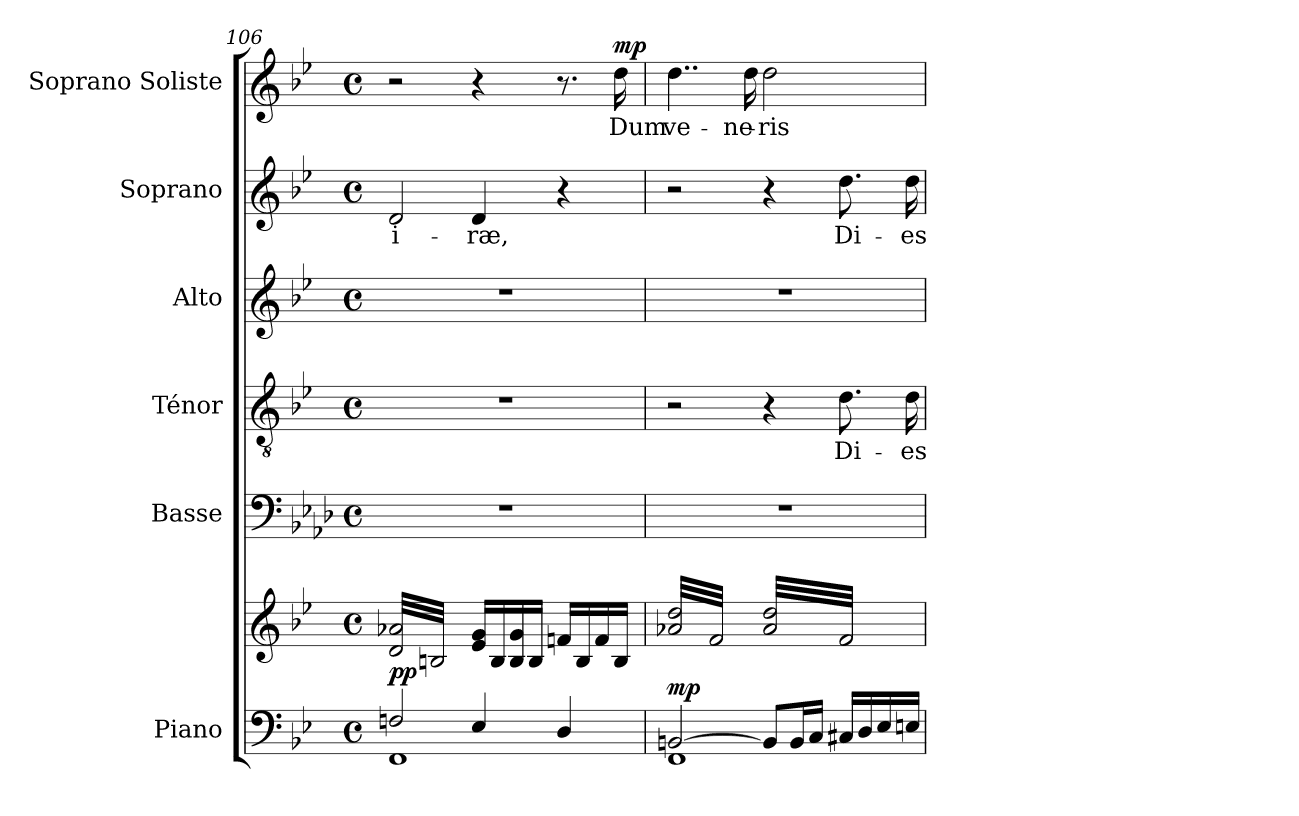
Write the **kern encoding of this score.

**kern	**kern	**dynam	**kern	**kern	**text	**kern	**kern	**text	**kern	**text	**dynam
*part6	*part6	*part6	*part5	*part4	*part4	*part3	*part2	*part2	*part1	*part1	*part1
*staff7	*staff6	*staff6/7	*staff5	*staff4	*staff4	*staff3	*staff2	*staff2	*staff1	*staff1	*staff1
*I"Piano	*	*	*I"Basse	*I"Ténor	*	*I"Alto	*I"Soprano	*	*I"Soprano Soliste	*	*
*I'Pno.	*	*	*I'B.	*I'T.	*	*I'A.	*I'S.	*	*	*	*
*clefF4	*clefG2	*	*clefF4	*clefGv2	*	*clefG2	*clefG2	*	*clefG2	*	*
*	*	*	*ITrd8c14	*	*	*	*	*	*	*	*
*k[b-e-]	*k[b-e-]	*	*k[b-e-a-d-]	*k[b-e-]	*	*k[b-e-]	*k[b-e-]	*	*k[b-e-]	*	*
*M4/4	*M4/4	*	*M4/4	*M4/4	*	*M4/4	*M4/4	*	*M4/4	*	*
*met(c)	*met(c)	*	*met(c)	*met(c)	*	*met(c)	*met(c)	*	*met(c)	*	*
=106	=106	=106	=106	=106	=106	=106	=106	=106	=106	=106	=106
*^	*	*	*	*	*	*	*	*	*	*	*
!	!	!	!LO:DY:a=2	!	!	!	!	!	!	!	!	!
*	*	*tremolo	*	*	*	*	*	*	*	*	*	*
2Fn/	1FF	(32d/ 32a-X/LLL	pp	1r	1r	.	1r	2d/	i-	2r	.	.
.	.	32Bn/)	.	.	.	.	.	.	.	.	.	.
.	.	32d/ 32a-X/	.	.	.	.	.	.	.	.	.	.
.	.	32Bn/)	.	.	.	.	.	.	.	.	.	.
.	.	32d/ 32a-X/	.	.	.	.	.	.	.	.	.	.
.	.	32Bn/)	.	.	.	.	.	.	.	.	.	.
.	.	32d/ 32a-X/	.	.	.	.	.	.	.	.	.	.
.	.	32Bn/)	.	.	.	.	.	.	.	.	.	.
.	.	32d/ 32a-X/	.	.	.	.	.	.	.	.	.	.
.	.	32Bn/)	.	.	.	.	.	.	.	.	.	.
.	.	32d/ 32a-X/	.	.	.	.	.	.	.	.	.	.
.	.	32Bn/)	.	.	.	.	.	.	.	.	.	.
.	.	32d/ 32a-X/	.	.	.	.	.	.	.	.	.	.
.	.	32Bn/)	.	.	.	.	.	.	.	.	.	.
.	.	32d/ 32a-X/	.	.	.	.	.	.	.	.	.	.
.	.	32Bn/)JJJ	.	.	.	.	.	.	.	.	.	.
*	*	*Xtremolo	*	*	*	*	*	*	*	*	*	*
4E-/	.	16e-/ 16g/LL	.	.	.	.	.	4d/	-ræ,	4r	.	.
.	.	.	.	.	.	.	.	.	.	.	.	.
.	.	16B/	.	.	.	.	.	.	.	.	.	.
.	.	.	.	.	.	.	.	.	.	.	.	.
.	.	16B/ 16g/	.	.	.	.	.	.	.	.	.	.
.	.	.	.	.	.	.	.	.	.	.	.	.
.	.	16B/JJ	.	.	.	.	.	.	.	.	.	.
.	.	.	.	.	.	.	.	.	.	.	.	.
4D/	.	16fn/LL	.	.	.	.	.	4r	.	8.r	.	.
.	.	16B/	.	.	.	.	.	.	.	.	.	.
.	.	16f/	.	.	.	.	.	.	.	.	.	.
!	!	!	!	!	!	!	!	!	!	!	!	!LO:DY:a
.	.	16B/JJ	.	.	.	.	.	.	.	16dd\	Dum	mp
=107	=107	=107	=107	=107	=107	=107	=107	=107	=107	=107	=107	=107
!	!	!	!LO:DY:a=2	!	!	!	!	!	!	!	!	!
*	*	*tremolo	*	*	*	*	*	*	*	*	*	*
[2BBn/	1FF	(32a-X/ 32dd/LLL	mp	1r	2r	.	1r	2r	.	4..dd\	ve-	.
.	.	32f/)	.	.	.	.	.	.	.	.	.	.
.	.	32a-X/ 32dd/	.	.	.	.	.	.	.	.	.	.
.	.	32f/)	.	.	.	.	.	.	.	.	.	.
.	.	32a-X/ 32dd/	.	.	.	.	.	.	.	.	.	.
.	.	32f/)	.	.	.	.	.	.	.	.	.	.
.	.	32a-X/ 32dd/	.	.	.	.	.	.	.	.	.	.
.	.	32f/)	.	.	.	.	.	.	.	.	.	.
.	.	32a-X/ 32dd/	.	.	.	.	.	.	.	.	.	.
.	.	32f/)	.	.	.	.	.	.	.	.	.	.
.	.	32a-X/ 32dd/	.	.	.	.	.	.	.	.	.	.
.	.	32f/)	.	.	.	.	.	.	.	.	.	.
.	.	32a-X/ 32dd/	.	.	.	.	.	.	.	.	.	.
.	.	32f/)	.	.	.	.	.	.	.	.	.	.
.	.	32a-X/ 32dd/	.	.	.	.	.	.	.	16dd\	-ne-	.
.	.	32f/)JJJ	.	.	.	.	.	.	.	.	.	.
8BB/L]	.	(32a-/ 32dd/LLL	.	.	4r	.	.	4r	.	2dd\	-ris	.
.	.	32f/)	.	.	.	.	.	.	.	.	.	.
.	.	32a-/ 32dd/	.	.	.	.	.	.	.	.	.	.
.	.	32f/)	.	.	.	.	.	.	.	.	.	.
16BB/L	.	32a-/ 32dd/	.	.	.	.	.	.	.	.	.	.
.	.	32f/)	.	.	.	.	.	.	.	.	.	.
16C/JJ	.	32a-/ 32dd/	.	.	.	.	.	.	.	.	.	.
.	.	32f/)	.	.	.	.	.	.	.	.	.	.
16C#X/LL	.	32a-/ 32dd/	.	.	8.d\	Di-	.	8.dd\	Di-	.	.	.
.	.	32f/)	.	.	.	.	.	.	.	.	.	.
16D/	.	32a-/ 32dd/	.	.	.	.	.	.	.	.	.	.
.	.	32f/)	.	.	.	.	.	.	.	.	.	.
16E-/	.	32a-/ 32dd/	.	.	.	.	.	.	.	.	.	.
.	.	32f/)	.	.	.	.	.	.	.	.	.	.
16En/JJ	.	32a-/ 32dd/	.	.	16d\	-es	.	16dd\	-es	.	.	.
.	.	32f/)JJJ	.	.	.	.	.	.	.	.	.	.
*	*	*Xtremolo	*	*	*	*	*	*	*	*	*	*
.	.	.	.	.	.	.	.	.	.	.	.	.
.	.	.	.	.	.	.	.	.	.	.	.	.
.	.	.	.	.	.	.	.	.	.	.	.	.
.	.	.	.	.	.	.	.	.	.	.	.	.
.	.	.	.	.	.	.	.	.	.	.	.	.
.	.	.	.	.	.	.	.	.	.	.	.	.
.	.	.	.	.	.	.	.	.	.	.	.	.
.	.	.	.	.	.	.	.	.	.	.	.	.
*v	*v	*	*	*	*	*	*	*	*	*	*	*
=	=	=	=	=	=	=	=	=	=	=	=
*-	*-	*-	*-	*-	*-	*-	*-	*-	*-	*-	*-
